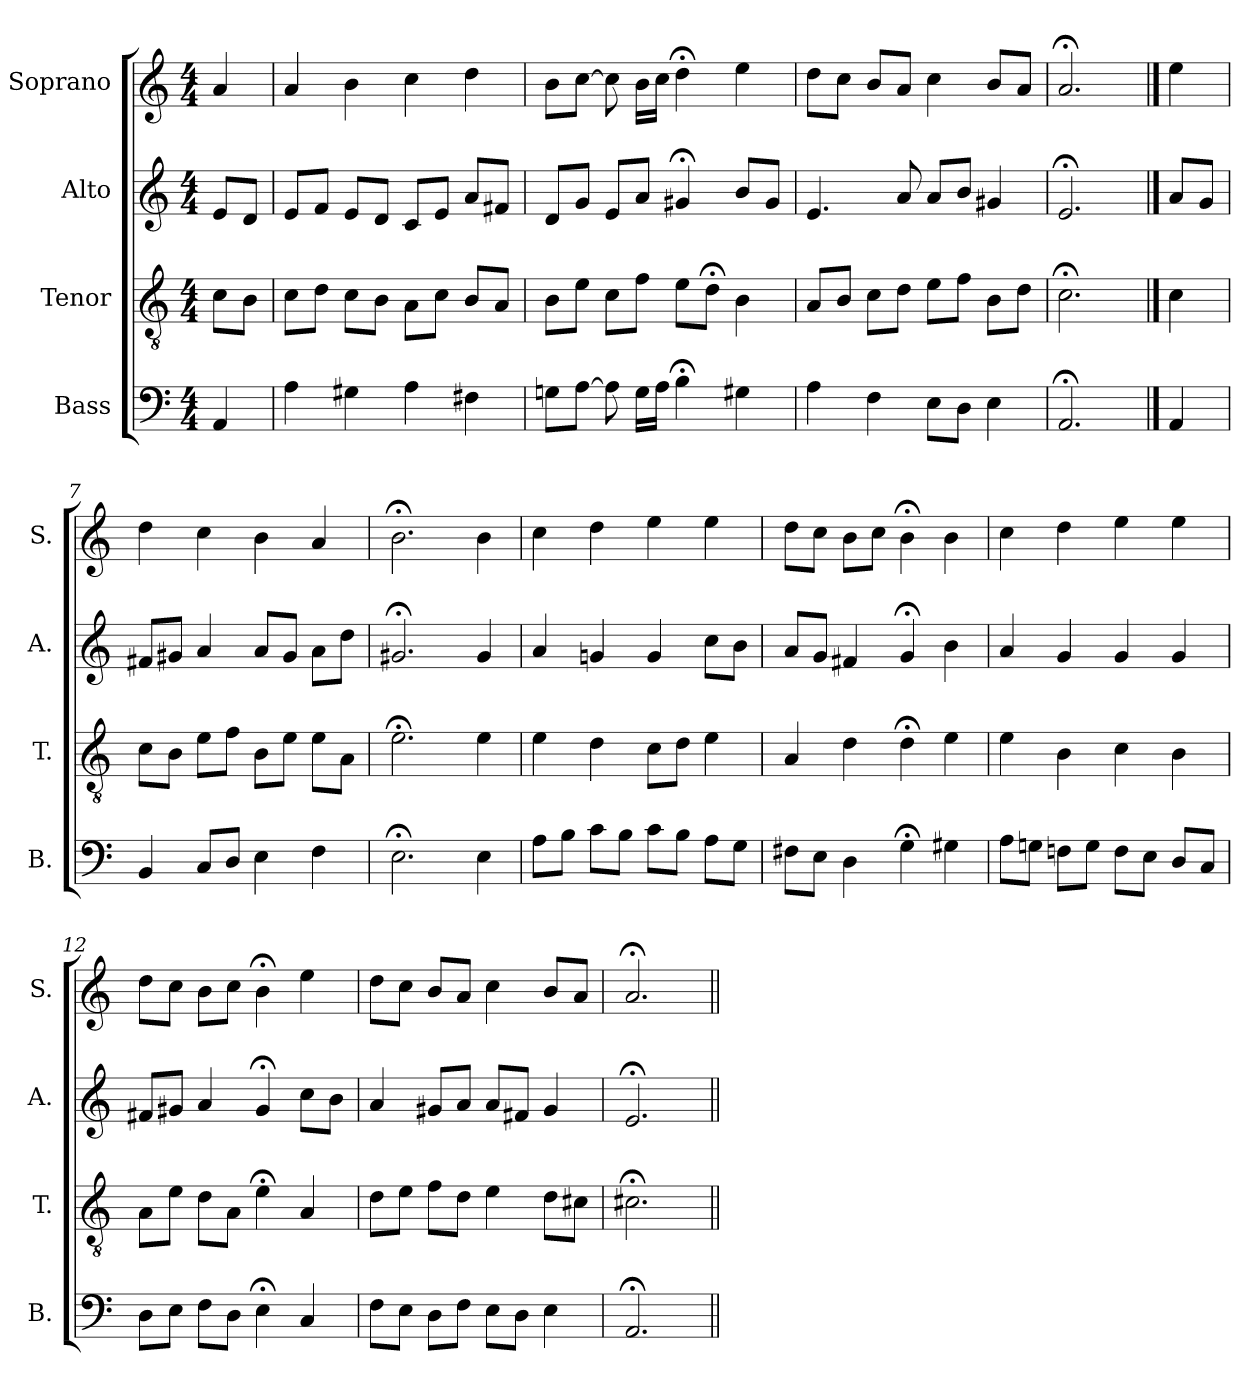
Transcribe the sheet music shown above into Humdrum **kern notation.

**kern	**kern	**kern	**kern
*part4	*part3	*part2	*part1
*staff4	*staff3	*staff2	*staff1
*I"Bass	*I"Tenor	*I"Alto	*I"Soprano
*I'B.	*I'T.	*I'A.	*I'S.
*clefF4	*clefGv2	*clefG2	*clefG2
*	*ITrd7c12	*	*
*k[]	*k[]	*k[]	*k[]
*C:	*C:	*C:	*C:
*M4/4	*M4/4	*M4/4	*M4/4
=1	=1	=1	=1
4AA/	8C\L	8e/L	4a/
.	8BB\J	8d/J	.
=2	=2	=2	=2
4A\	8C\L	8e/L	4a/
.	8D\J	8f/J	.
4G#X\	8C\L	8e/L	4b\
.	8BB\J	8d/J	.
4A\	8AA\L	8c/L	4cc\
.	8C\J	8e/J	.
4F#X\	8BB/L	8a/L	4dd\
.	8AA/J	8f#X/J	.
=3	=3	=3	=3
8Gn\L	8BB\L	8d/L	8b\L
[8A\J	8E\J	8g/J	[8cc\J
8A\]	8C\L	8e/L	8cc\]
16G\LL	8F\J	8a/J	16b\LL
16A\JJ	.	.	16cc\JJ
4B;<\	8E\L	4g#X;</	4dd;<\
.	8D;<\J	.	.
4G#X\	4BB\	8b/L	4ee\
.	.	8g#/J	.
=4	=4	=4	=4
4A\	8AA/L	4.e/	8dd\L
.	8BB/J	.	8cc\J
4F\	8C\L	.	8b/L
.	8D\J	8a/	8a/J
8E\L	8E\L	8a/L	4cc\
8D\J	8F\J	8b/J	.
4E\	8BB\L	4g#X/	8b/L
.	8D\J	.	8a/J
=5	=5	=5	=5
2.AA;</	2.C;<\	2.e;</	2.a;</
!!LO:LB:g=z
==6	==6	==6	==6
4AA/	4C\	8a/L	4ee\
.	.	8g/J	.
=7	=7	=7	=7
4BB/	8C\L	8f#X/L	4dd\
.	8BB\J	8g#X/J	.
8C/L	8E\L	4a/	4cc\
8D/J	8F\J	.	.
4E\	8BB\L	8a/L	4b\
.	8E\J	8g#/J	.
4F\	8E\L	8a\L	4a/
.	8AA\J	8dd\J	.
=8	=8	=8	=8
2.E;<\	2.E;<\	2.g#X;</	2.b;<\
4E\	4E\	4g#/	4b\
=9	=9	=9	=9
8A\L	4E\	4a/	4cc\
8B\J	.	.	.
8c\L	4D\	4gn/	4dd\
8B\J	.	.	.
8c\L	8C\L	4g/	4ee\
8B\J	8D\J	.	.
8A\L	4E\	8cc\L	4ee\
8G\J	.	8b\J	.
=10	=10	=10	=10
8F#X\L	4AA/	8a/L	8dd\L
8E\J	.	8g/J	8cc\J
4D\	4D\	4f#X/	8b\L
.	.	.	8cc\J
4G;<\	4D;<\	4g;</	4b;<\
4G#X\	4E\	4b\	4b\
!!LO:PB:g=z
=11	=11	=11	=11
8A\L	4E\	4a/	4cc\
8Gn\J	.	.	.
8Fn\L	4BB\	4g/	4dd\
8G\J	.	.	.
8F\L	4C\	4g/	4ee\
8E\J	.	.	.
8D/L	4BB\	4g/	4ee\
8C/J	.	.	.
=12	=12	=12	=12
8D\L	8AA\L	8f#X/L	8dd\L
8E\J	8E\J	8g#X/J	8cc\J
8F\L	8D\L	4a/	8b\L
8D\J	8AA\J	.	8cc\J
4E;<\	4E;<\	4g#;</	4b;<\
4C/	4AA/	8cc\L	4ee\
.	.	8b\J	.
=13	=13	=13	=13
8F\L	8D\L	4a/	8dd\L
8E\J	8E\J	.	8cc\J
8D\L	8F\L	8g#X/L	8b/L
8F\J	8D\J	8a/J	8a/J
8E\L	4E\	8a/L	4cc\
8D\J	.	8f#X/J	.
4E\	8D\L	4g#/	8b/L
.	8C#X\J	.	8a/J
=14	=14	=14	=14
2.AA;</	2.C#X;<\	2.e;</	2.a;</
=||	=||	=||	=||
*-	*-	*-	*-
